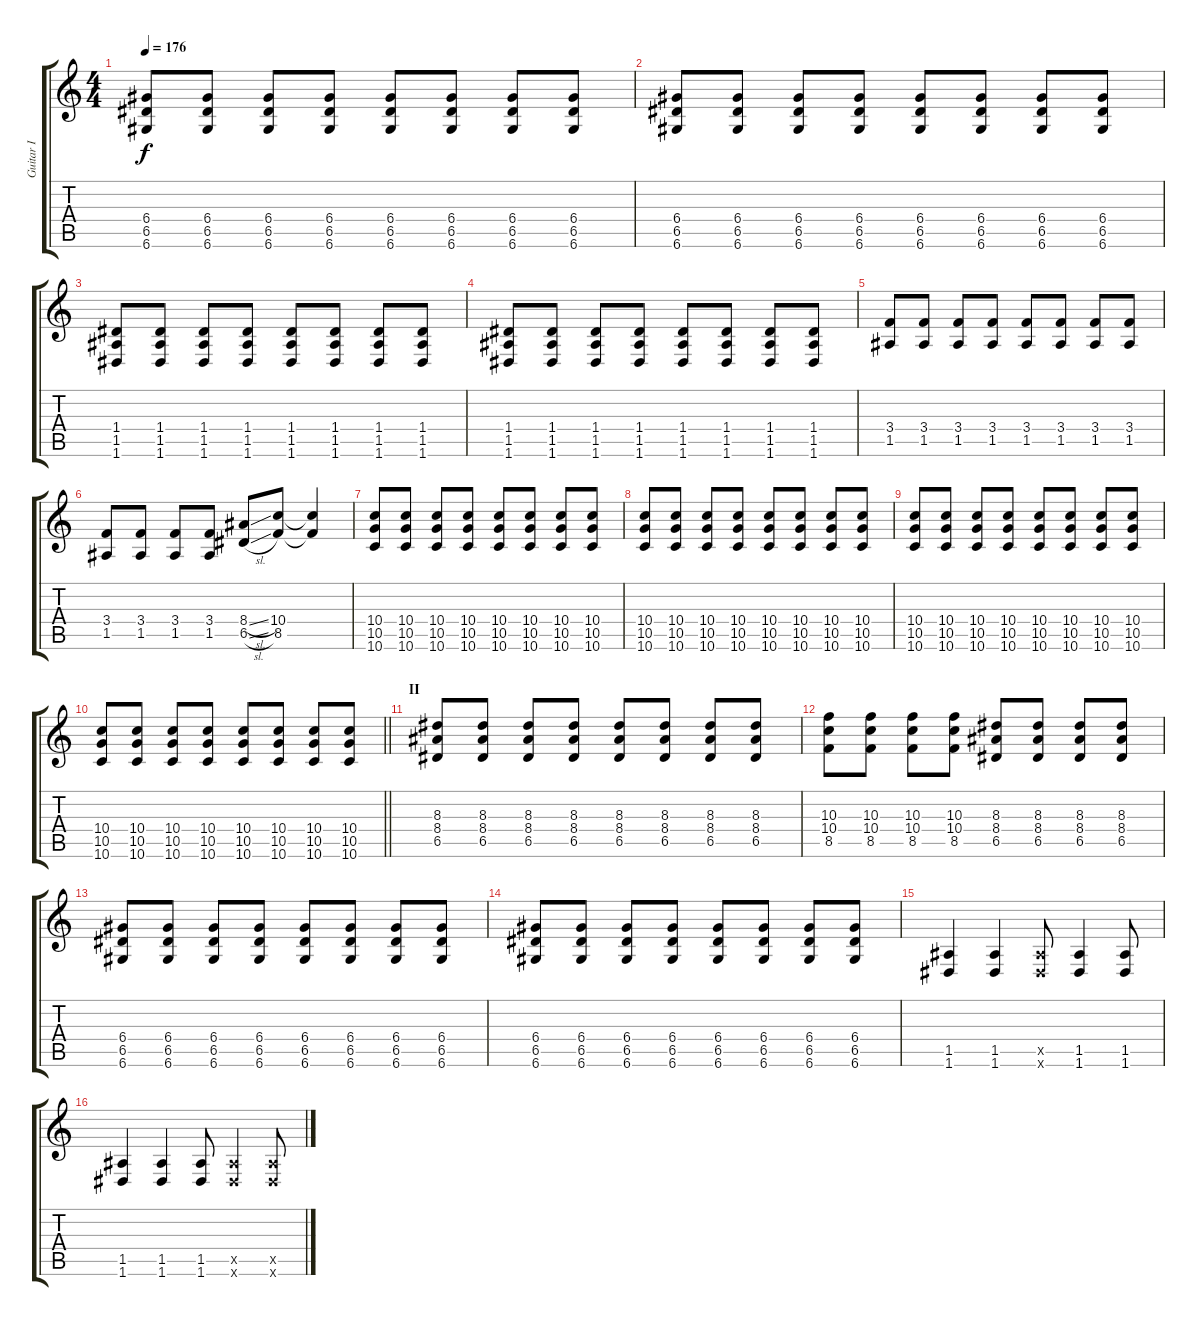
\track ("Guitar I" "Guitar I") {instrument distortionguitar}
\staff {score tabs}
\tuning (E4 B3 G3 D3 A2 D2) {hide}
\ts (4 4)
\tempo 176
\clef g2
\ks c
(6.4 6.5 6.6).8{dy f} (6.4 6.5 6.6).8 (6.4 6.5 6.6).8 (6.4 6.5 6.6).8 (6.4 6.5 6.6).8 (6.4 6.5 6.6).8 (6.4 6.5 6.6).8 (6.4 6.5 6.6).8 |
(6.4 6.5 6.6).8 (6.4 6.5 6.6).8 (6.4 6.5 6.6).8 (6.4 6.5 6.6).8 (6.4 6.5 6.6).8 (6.4 6.5 6.6).8 (6.4 6.5 6.6).8 (6.4 6.5 6.6).8 |
(1.4 1.5 1.6).8 (1.4 1.5 1.6).8 (1.4 1.5 1.6).8 (1.4 1.5 1.6).8 (1.4 1.5 1.6).8 (1.4 1.5 1.6).8 (1.4 1.5 1.6).8 (1.4 1.5 1.6).8 |
(1.4 1.5 1.6).8 (1.4 1.5 1.6).8 (1.4 1.5 1.6).8 (1.4 1.5 1.6).8 (1.4 1.5 1.6).8 (1.4 1.5 1.6).8 (1.4 1.5 1.6).8 (1.4 1.5 1.6).8 |
(3.4 1.5).8 (3.4 1.5).8 (3.4 1.5).8 (3.4 1.5).8 (3.4 1.5).8 (3.4 1.5).8 (3.4 1.5).8 (3.4 1.5).8 |
(3.4 1.5).8 (3.4 1.5).8 (3.4 1.5).8 (3.4 1.5).8 (8.4{sl} 6.5{sl}).8 (10.4 8.5).8 (10.4{t} 8.5{t}).4 |
(10.4 10.5 10.6).8 (10.4 10.5 10.6).8 (10.4 10.5 10.6).8 (10.4 10.5 10.6).8 (10.4 10.5 10.6).8 (10.4 10.5 10.6).8 (10.4 10.5 10.6).8 (10.4 10.5 10.6).8 |
(10.4 10.5 10.6).8 (10.4 10.5 10.6).8 (10.4 10.5 10.6).8 (10.4 10.5 10.6).8 (10.4 10.5 10.6).8 (10.4 10.5 10.6).8 (10.4 10.5 10.6).8 (10.4 10.5 10.6).8 |
(10.4 10.5 10.6).8 (10.4 10.5 10.6).8 (10.4 10.5 10.6).8 (10.4 10.5 10.6).8 (10.4 10.5 10.6).8 (10.4 10.5 10.6).8 (10.4 10.5 10.6).8 (10.4 10.5 10.6).8 |
\barLineRight lightlight
(10.4 10.5 10.6).8 (10.4 10.5 10.6).8 (10.4 10.5 10.6).8 (10.4 10.5 10.6).8 (10.4 10.5 10.6).8 (10.4 10.5 10.6).8 (10.4 10.5 10.6).8 (10.4 10.5 10.6).8 |
\section ("" "II")
(8.3 8.4 6.5).8 (8.3 8.4 6.5).8 (8.3 8.4 6.5).8 (8.3 8.4 6.5).8 (8.3 8.4 6.5).8 (8.3 8.4 6.5).8 (8.3 8.4 6.5).8 (8.3 8.4 6.5).8 |
(10.3 10.4 8.5).8 (10.3 10.4 8.5).8 (10.3 10.4 8.5).8 (10.3 10.4 8.5).8 (8.3 8.4 6.5).8 (8.3 8.4 6.5).8 (8.3 8.4 6.5).8 (8.3 8.4 6.5).8 |
(6.4 6.5 6.6).8 (6.4 6.5 6.6).8 (6.4 6.5 6.6).8 (6.4 6.5 6.6).8 (6.4 6.5 6.6).8 (6.4 6.5 6.6).8 (6.4 6.5 6.6).8 (6.4 6.5 6.6).8 |
(6.4 6.5 6.6).8 (6.4 6.5 6.6).8 (6.4 6.5 6.6).8 (6.4 6.5 6.6).8 (6.4 6.5 6.6).8 (6.4 6.5 6.6).8 (6.4 6.5 6.6).8 (6.4 6.5 6.6).8 |
(1.5 1.6).4 (1.5 1.6).4 (1.5{x} 1.6{x}).8 (1.5 1.6).4 (1.5 1.6).8 |
(1.5 1.6).4 (1.5 1.6).4 (1.5 1.6).8 (1.5{x} 1.6{x}).4 (1.5{x} 1.6{x}).8
